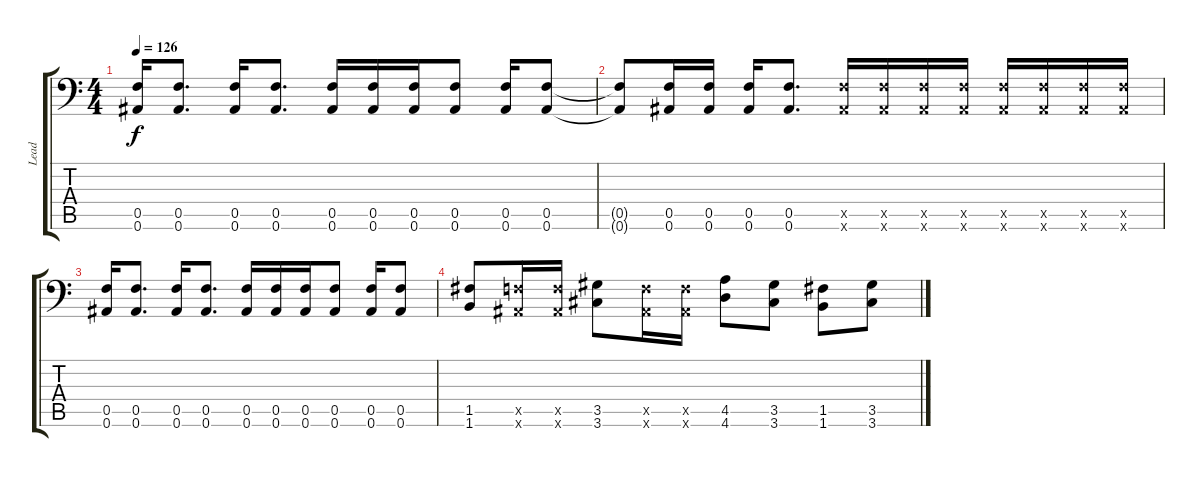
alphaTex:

\track ("Lead" "Lead") {instrument overdrivenguitar}
\staff {score tabs}
\tuning (C4 G3 Eb3 Bb2 F2 Bb1) {hide}
\ts (4 4)
\tempo 126
\clef f4
\ks c
(0.5 0.6).16{dy f} (0.5 0.6).8{d} (0.5 0.6).16 (0.5 0.6).8{d} (0.5 0.6).16 (0.5 0.6).16 (0.5 0.6).16 (0.5 0.6).8 (0.5 0.6).16 (0.5 0.6).8 |
(0.5{t} 0.6{t}).8 (0.5 0.6).16 (0.5 0.6).16 (0.5 0.6).16 (0.5 0.6).8{d} (0.5{x} 0.6{x}).16 (0.5{x} 0.6{x}).16 (0.5{x} 0.6{x}).16 (0.5{x} 0.6{x}).16 (0.5{x} 0.6{x}).16 (0.5{x} 0.6{x}).16 (0.5{x} 0.6{x}).16 (0.5{x} 0.6{x}).16 |
(0.5 0.6).16 (0.5 0.6).8{d} (0.5 0.6).16 (0.5 0.6).8{d} (0.5 0.6).16 (0.5 0.6).16 (0.5 0.6).16 (0.5 0.6).8 (0.5 0.6).16 (0.5 0.6).8 |
(1.5 1.6).8 (0.5{x} 0.6{x}).16 (0.5{x} 0.6{x}).16 (3.5 3.6).8 (0.5{x} 0.6{x}).16 (0.5{x} 0.6{x}).16 (4.5 4.6).8 (3.5 3.6).8 (1.5 1.6).8 (3.5 3.6).8
